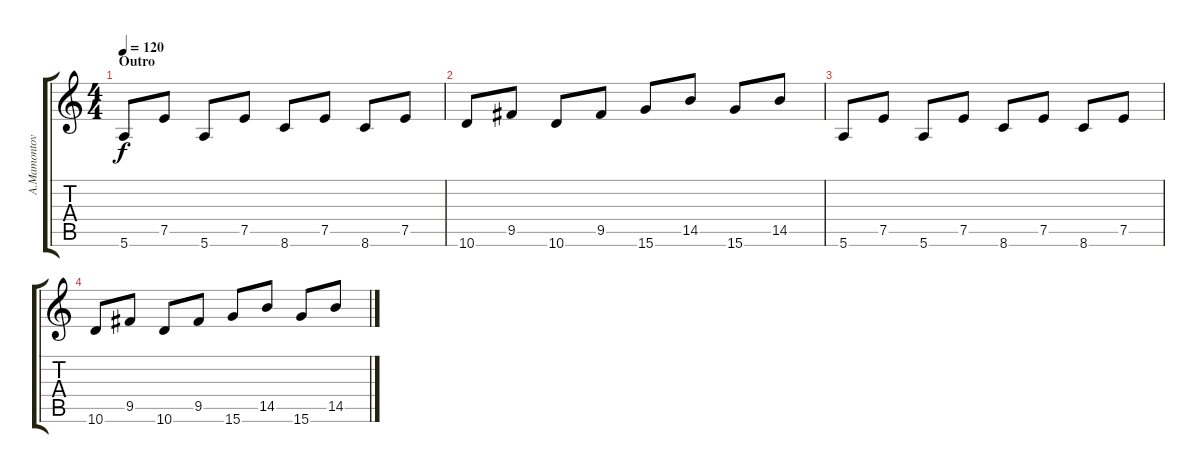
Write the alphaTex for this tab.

\track ("A.Mamontovas" "A.Mamontov") {instrument electricguitarmuted}
\staff {score tabs}
\tuning (E4 B3 G3 D3 A2 E2) {hide}
\ts (4 4)
\section ("" "Outro")
\tempo 120
\clef g2
\ks c
5.6.8{dy f volume 0} 7.5.8 5.6.8 7.5.8 8.6.8 7.5.8 8.6.8 7.5.8 |
10.6.8 9.5.8 10.6.8 9.5.8 15.6.8 14.5.8 15.6.8 14.5.8 |
5.6.8 7.5.8 5.6.8 7.5.8 8.6.8 7.5.8 8.6.8 7.5.8 |
10.6.8 9.5.8 10.6.8 9.5.8 15.6.8 14.5.8 15.6.8 14.5.8
